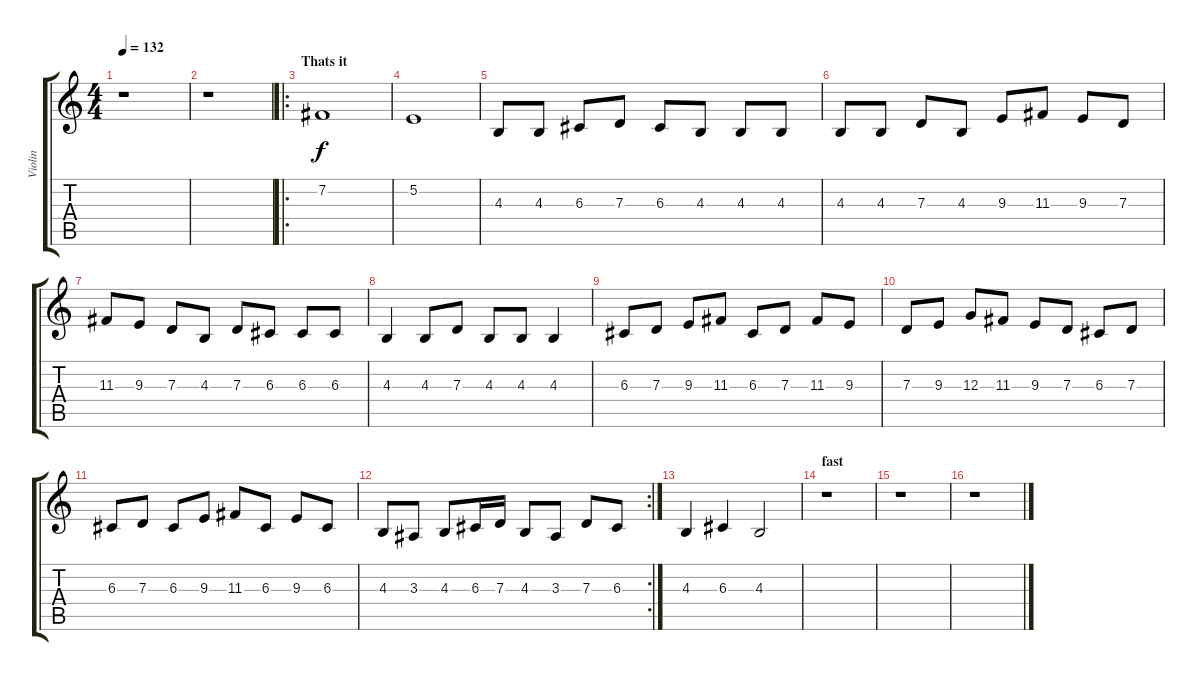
\track ("Violin" "Violin") {instrument violin}
\staff {score tabs}
\tuning (E4 B3 G3 D3 A2 E2) {hide}
\ts (4 4)
\tempo 132
\clef g2
\ks c
r.1{dy f} |
r.1 |
\ro
\section ("" "Thats it")
7.2.1 |
5.2.1 |
4.3.8 4.3.8 6.3.8 7.3.8 6.3.8 4.3.8 4.3.8 4.3.8 |
4.3.8 4.3.8 7.3.8 4.3.8 9.3.8 11.3.8 9.3.8 7.3.8 |
11.3.8 9.3.8 7.3.8 4.3.8 7.3.8 6.3.8 6.3.8 6.3.8 |
4.3.4 4.3.8 7.3.8 4.3.8 4.3.8 4.3.4 |
6.3.8 7.3.8 9.3.8 11.3.8 6.3.8 7.3.8 11.3.8 9.3.8 |
7.3.8 9.3.8 12.3.8 11.3.8 9.3.8 7.3.8 6.3.8 7.3.8 |
6.3.8 7.3.8 6.3.8 9.3.8 11.3.8 6.3.8 9.3.8 6.3.8 |
\rc 2
4.3.8 3.3.8 4.3.8 6.3.16 7.3.16 4.3.8 3.3.8 7.3.8 6.3.8 |
4.3.4 6.3.4 4.3.2 |
\section ("" "fast")
r.1 |
r.1 |
r.1
